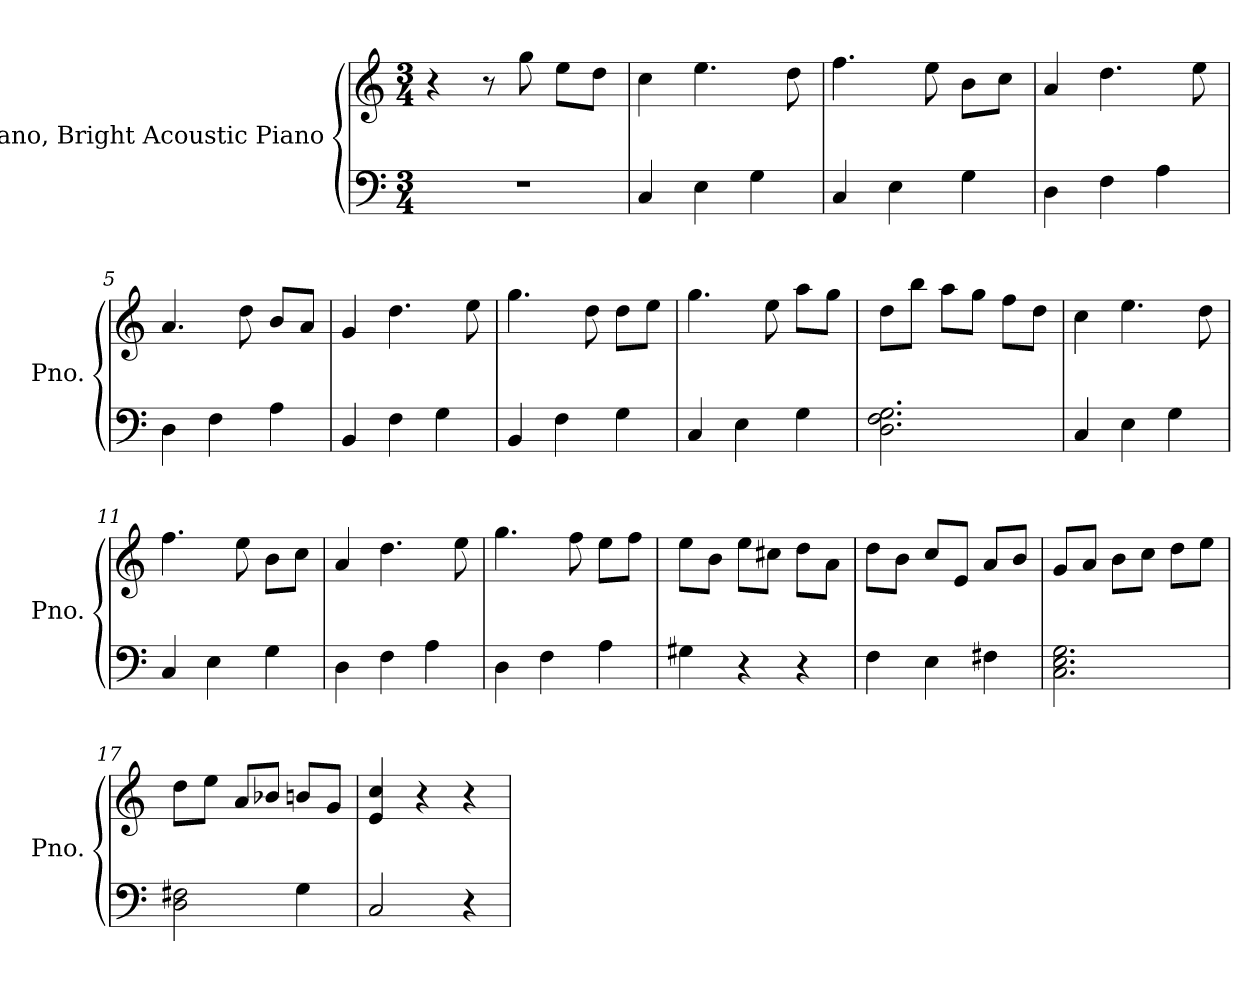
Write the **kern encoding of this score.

**kern	**kern
*part2	*part1
*staff2	*staff1
*I"Piano, Bright Acoustic Piano	*I"Piano, Bright Acoustic Piano
*I'Pno.	*I'Pno.
*clefF4	*clefG2
*k[]	*k[]
*M3/4	*M3/4
*MM100	*MM100
=1	=1
2.r	4r
.	8r
.	8gg\
.	8ee\L
.	8dd\J
=2	=2
4C/	4cc\
4E\	4.ee\
4G\	.
.	8dd\
=3	=3
4C/	4.ff\
4E\	.
.	8ee\
4G\	8b\L
.	8cc\J
=4	=4
4D\	4a/
4F\	4.dd\
4A\	.
.	8ee\
=5	=5
4D\	4.a/
4F\	.
.	8dd\
4A\	8b/L
.	8a/J
=6	=6
4BB/	4g/
4F\	4.dd\
4G\	.
.	8ee\
!!LO:LB:g=z
=7	=7
4BB/	4.gg\
4F\	.
.	8dd\
4G\	8dd\L
.	8ee\J
=8	=8
4C/	4.gg\
4E\	.
.	8ee\
4G\	8aa\L
.	8gg\J
=9	=9
2.D\ 2.F\ 2.G\	8dd\L
.	8bb\J
.	8aa\L
.	8gg\J
.	8ff\L
.	8dd\J
=10	=10
4C/	4cc\
4E\	4.ee\
4G\	.
.	8dd\
=11	=11
4C/	4.ff\
4E\	.
.	8ee\
4G\	8b\L
.	8cc\J
=12	=12
4D\	4a/
4F\	4.dd\
4A\	.
.	8ee\
=13	=13
4D\	4.gg\
4F\	.
.	8ff\
4A\	8ee\L
.	8ff\J
!!LO:LB:g=z
=14	=14
4G#X\	8ee\L
.	8b\J
4r	8ee\L
.	8cc#X\J
4r	8dd\L
.	8a\J
=15	=15
4F\	8dd\L
.	8b\J
4E\	8cc/L
.	8e/J
4F#X\	8a/L
.	8b/J
=16	=16
2.C\ 2.E\ 2.G\	8g/L
.	8a/J
.	8b\L
.	8cc\J
.	8dd\L
.	8ee\J
=17	=17
2D\ 2F#X\	8dd\L
.	8ee\J
.	8a/L
.	8b-X/J
4G\	8bn/L
.	8g/J
=18	=18
2C/	4e/ 4cc/
.	4r
4r	4r
=	=
*-	*-
